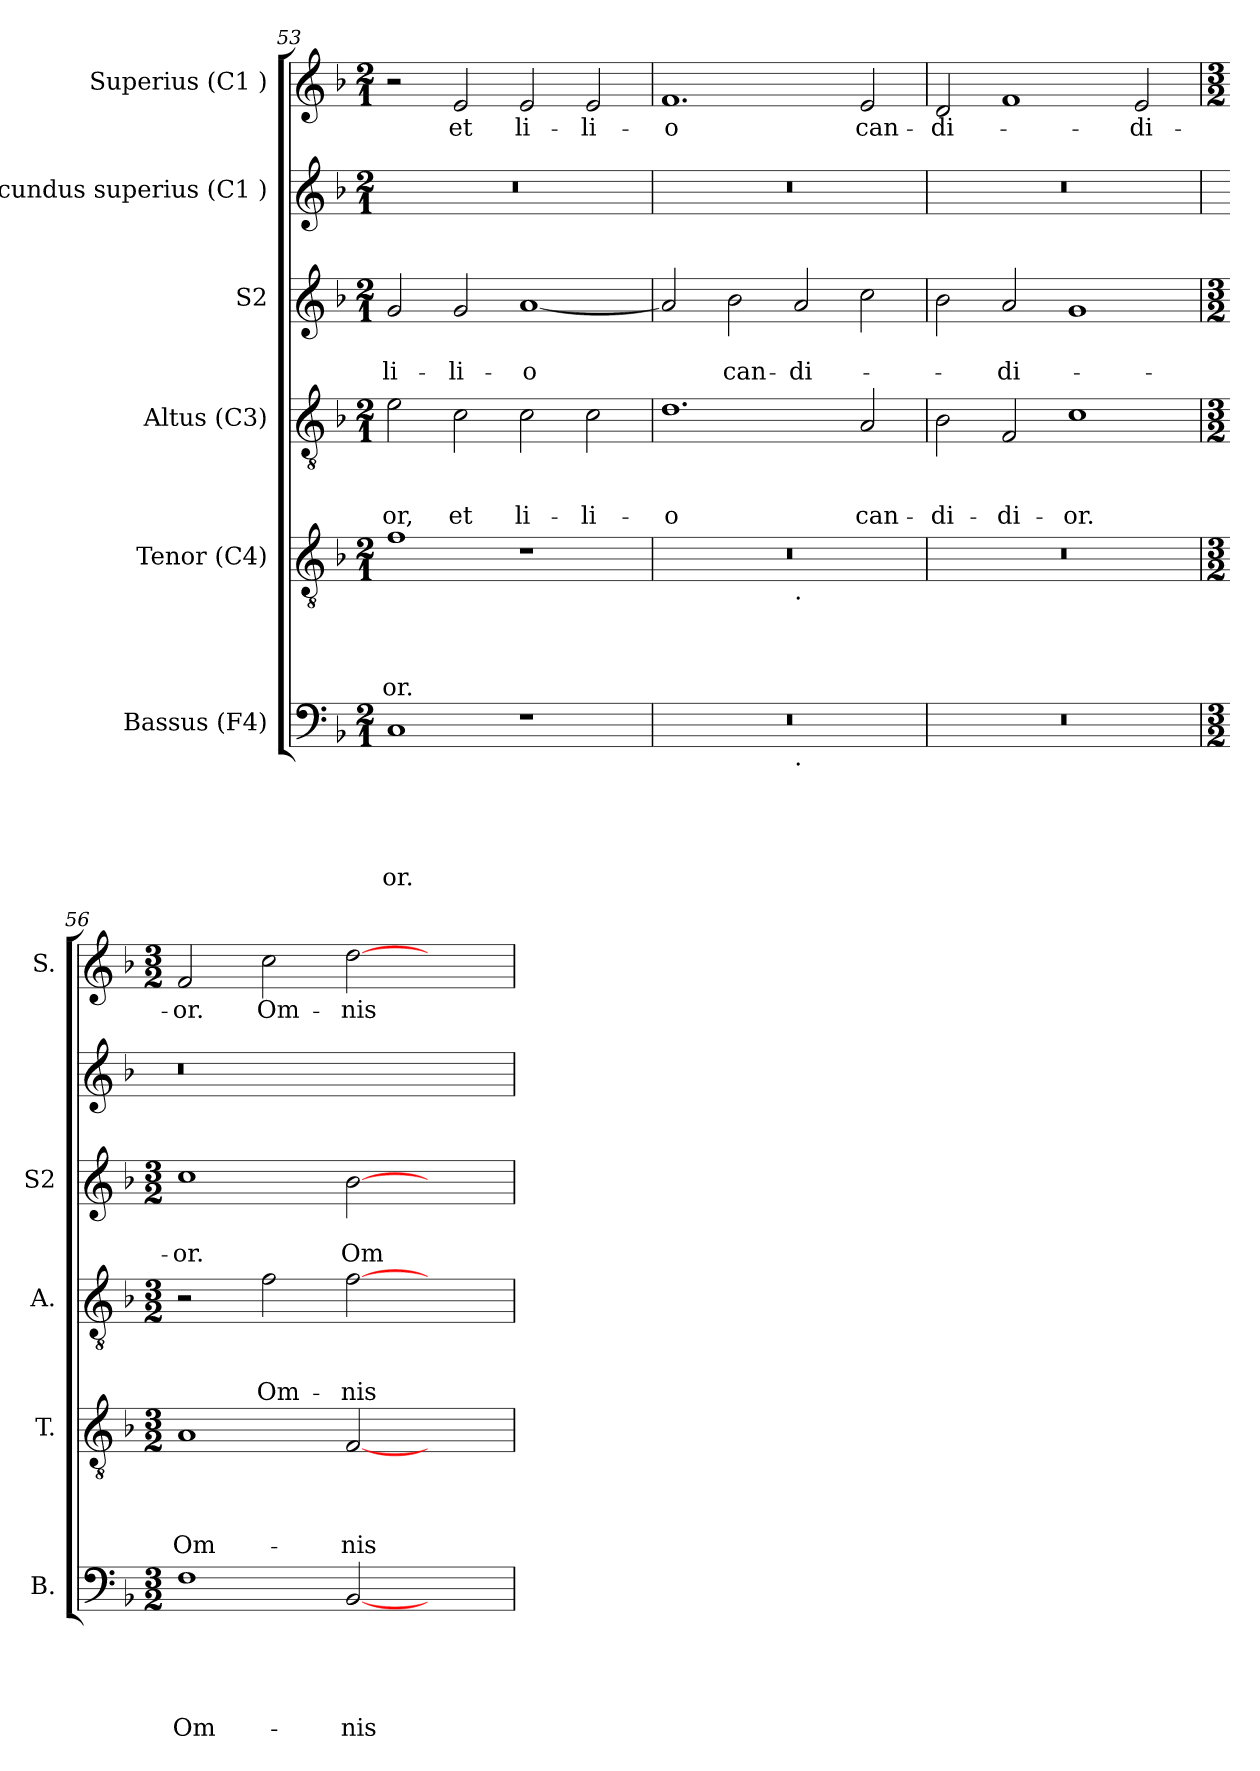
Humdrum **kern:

**kern	**text	**text	**text	**text	**text	**kern	**text	**text	**text	**text	**kern	**text	**text	**text	**kern	**text	**text	**kern	**kern	**text
*part6	*part6	*part6	*part6	*part6	*part6	*part5	*part5	*part5	*part5	*part5	*part4	*part4	*part4	*part4	*part3	*part3	*part3	*part2	*part1	*part1
*staff6	*staff6	*staff6	*staff6	*staff6	*staff6	*staff5	*staff5	*staff5	*staff5	*staff5	*staff4	*staff4	*staff4	*staff4	*staff3	*staff3	*staff3	*staff2	*staff1	*staff1
*I"Bassus (F4)	*	*	*	*	*	*I"Tenor (C4)	*	*	*	*	*I"Altus (C3)	*	*	*	*I"S2	*	*	*I"Secundus superius (C1 )	*I"Superius (C1 )	*
*I'B.	*	*	*	*	*	*I'T.	*	*	*	*	*I'A.	*	*	*	*I'S2	*	*	*	*I'S.	*
*clefF4	*	*	*	*	*	*clefGv2	*	*	*	*	*clefGv2	*	*	*	*clefG2	*	*	*clefG2	*clefG2	*
*k[b-]	*	*	*	*	*	*k[b-]	*	*	*	*	*k[b-]	*	*	*	*k[b-]	*	*	*k[b-]	*k[b-]	*
*F:	*	*	*	*	*	*F:	*	*	*	*	*F:	*	*	*	*F:	*	*	*F:	*F:	*
*M2/1	*	*	*	*	*	*M2/1	*	*	*	*	*M2/1	*	*	*	*M2/1	*	*	*M2/1	*M2/1	*
=53	=53	=53	=53	=53	=53	=53	=53	=53	=53	=53	=53	=53	=53	=53	=53	=53	=53	=53	=53	=53
!	!	!	!	!	!LO:LY:b	!	!	!	!	!LO:LY:b	!	!	!	!LO:LY:b	!	!	!LO:LY:b	!	!	!
1C	.	.	.	.	-or.	1f	.	.	.	-or.	2e\	.	.	-or,	2g/	.	li-	0r	2r	.
!	!	!	!	!	!	!	!	!	!	!	!	!	!	!LO:LY:b	!	!	!LO:LY:b	!	!	!LO:LY:b
.	.	.	.	.	.	.	.	.	.	.	2c\	.	.	et	2g/	.	-li-	.	2e/	et
!	!	!	!	!	!	!	!	!	!	!	!	!	!	!LO:LY:b	!	!	!LO:LY:b:rj	!	!	!LO:LY:b
1r	.	.	.	.	.	1r	.	.	.	.	2c\	.	.	li-	[<1a	.	-o	.	2e/	li-
!	!	!	!	!	!	!	!	!	!	!	!	!	!	!LO:LY:b	!	!	!	!	!	!LO:LY:b
.	.	.	.	.	.	.	.	.	.	.	2c\	.	.	-li-	.	.	.	.	2e/	-li-
=54	=54	=54	=54	=54	=54	=54	=54	=54	=54	=54	=54	=54	=54	=54	=54	=54	=54	=54	=54	=54
!	!	!	!	!	!	!	!	!	!	!	!	!	!	!LO:LY:b:rj	!	!	!	!	!	!LO:LY:b:rj
*^	*	*	*	*	*	*^	*	*	*	*	*	*	*	*	*	*	*	*	*	*
0r	1ryy	.	.	.	.	.	0r	1ryy	.	.	.	.	1.d	.	.	-o	2a/]	.	.	0r	1.f	-o
!	!	!	!	!	!	!	!	!	!	!	!	!	!	!	!	!	!	!	!LO:LY:b	!	!	!
.	.	.	.	.	.	.	.	.	.	.	.	.	.	.	.	.	2b-\	.	can-	.	.	.
!	!	!	!	!	!	!	!	!LO:TX:b:t=.	!	!	!	!	!	!	!	!	!	!	!	!	!	!
!	!LO:TX:b:t=.	!	!	!	!	!	!	!	!	!	!	!	!	!	!	!	!	!	!	!	!	!
!	!	!	!	!	!	!	!	!	!	!	!	!	!	!	!	!	!	!	!LO:LY:b	!	!	!
.	1ryy	.	.	.	.	.	.	1ryy	.	.	.	.	.	.	.	.	2a/	.	-di-	.	.	.
!	!	!	!	!	!	!	!	!	!	!	!	!	!	!	!	!LO:LY:b	!	!	!	!	!	!LO:LY:b
.	.	.	.	.	.	.	.	.	.	.	.	.	2A/	.	.	can-	2cc\	.	.	.	2e/	can-
=55	=55	=55	=55	=55	=55	=55	=55	=55	=55	=55	=55	=55	=55	=55	=55	=55	=55	=55	=55	=55	=55	=55
!	!	!	!	!	!	!	!	!	!	!	!	!	!	!	!	!LO:LY:b	!	!	!	!	!	!LO:LY:b
*v	*v	*	*	*	*	*	*	*	*	*	*	*	*	*	*	*	*	*	*	*	*	*
*	*	*	*	*	*	*v	*v	*	*	*	*	*	*	*	*	*	*	*	*	*	*
0r	.	.	.	.	.	0r	.	.	.	.	2B-\	.	.	-di-	2b-\	.	.	0r	2d/	-di-
!	!	!	!	!	!	!	!	!	!	!	!	!	!	!LO:LY:b	!	!	!LO:LY:b	!	!	!
.	.	.	.	.	.	.	.	.	.	.	2F/	.	.	-di-	2a/	.	-di-	.	1f	.
!	!	!	!	!	!	!	!	!	!	!	!	!	!	!LO:LY:b	!	!	!	!	!	!
.	.	.	.	.	.	.	.	.	.	.	1c	.	.	-or.	1g	.	.	.	.	.
!	!	!	!	!	!	!	!	!	!	!	!	!	!	!	!	!	!	!	!	!LO:LY:b
.	.	.	.	.	.	.	.	.	.	.	.	.	.	.	.	.	.	.	2e/	-di-
!!LO:LB:g=z
=56	=56	=56	=56	=56	=56	=56	=56	=56	=56	=56	=56	=56	=56	=56	=56	=56	=56	=56	=56	=56
*M3/2	*	*	*	*	*	*M3/2	*	*	*	*	*M3/2	*	*	*	*M3/2	*	*	*	*M3/2	*
!	!	!	!	!	!LO:LY:b	!	!	!	!	!LO:LY:b	!	!	!	!	!	!	!LO:LY:b	!	!	!LO:LY:b
1F	.	.	.	.	Om-	1A	.	.	.	Om-	2r	.	.	.	1cc	.	-or.	0r	2f/	-or.
!	!	!	!	!	!	!	!	!	!	!	!	!	!	!LO:LY:b	!	!	!	!	!	!LO:LY:b
.	.	.	.	.	.	.	.	.	.	.	2f\	.	.	Om-	.	.	.	.	2cc\	Om-
!	!	!	!	!	!LO:LY:b	!	!	!	!	!LO:LY:b	!	!	!	!LO:LY:b	!	!	!LO:LY:b	!	!	!LO:LY:b
[<2BB-/	.	.	.	.	-nis	[<2F/	.	.	.	-nis	[>2f\	.	.	-nis	[>2b-\	.	Om-	.	[>2dd\	-nis
2ryy	.	.	.	.	.	2ryy	.	.	.	.	2ryy	.	.	.	2ryy	.	.	.	2ryy	.
=	=	=	=	=	=	=	=	=	=	=	=	=	=	=	=	=	=	=	=	=
*-	*-	*-	*-	*-	*-	*-	*-	*-	*-	*-	*-	*-	*-	*-	*-	*-	*-	*-	*-	*-
